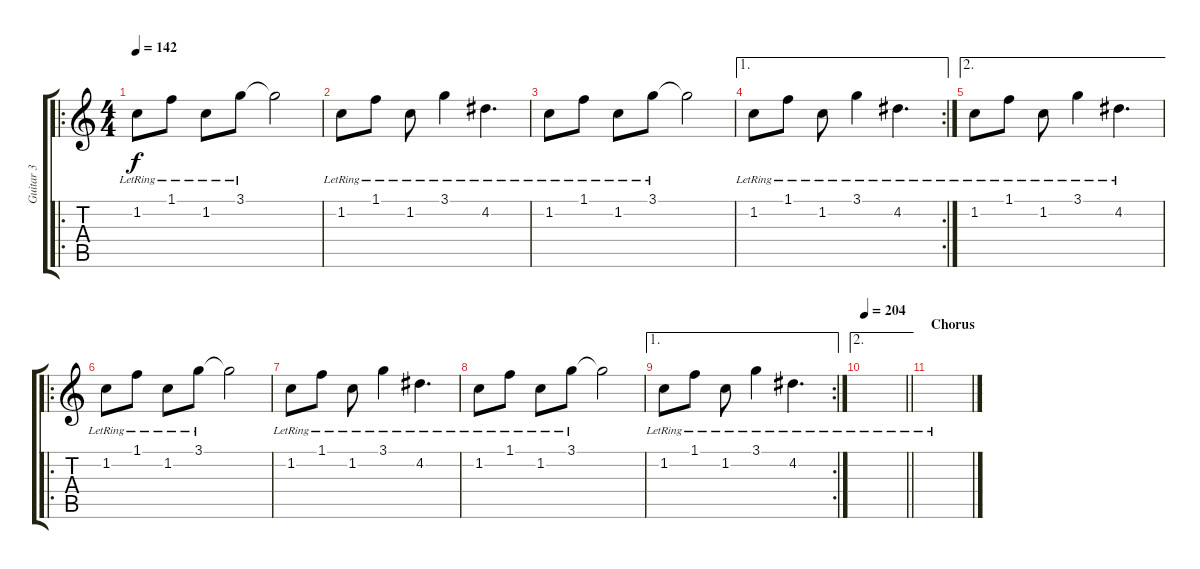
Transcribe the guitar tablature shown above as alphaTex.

\track ("Guitar 3" "Guitar 3") {instrument distortionguitar}
\staff {score tabs}
\tuning (E4 B3 G3 D3 A2 E2) {hide}
\ro
\ts (4 4)
\tempo 142
\clef g2
\ks c
1.2{lr}.8{dy f} 1.1{lr}.8 1.2{lr}.8 3.1{lr}.8 3.1{t}.2 |
1.2{lr}.8 1.1{lr}.8 1.2{lr}.8 3.1{lr}.4 4.2{lr}.4{d} |
1.2{lr}.8 1.1{lr}.8 1.2{lr}.8 3.1{lr}.8 3.1{t}.2 |
\ae 1
\rc 2
1.2{lr}.8 1.1{lr}.8 1.2{lr}.8 3.1{lr}.4 4.2{lr}.4{d} |
\ae 2
1.2{lr}.8 1.1{lr}.8 1.2{lr}.8 3.1{lr}.4 4.2{lr}.4{d} |
\ro
1.2{lr}.8 1.1{lr}.8 1.2{lr}.8 3.1{lr}.8 3.1{t}.2 |
1.2{lr}.8 1.1{lr}.8 1.2{lr}.8 3.1{lr}.4 4.2{lr}.4{d} |
1.2{lr}.8 1.1{lr}.8 1.2{lr}.8 3.1{lr}.8 3.1{t}.2 |
\ae 1
\rc 2
1.2{lr}.8 1.1{lr}.8 1.2{lr}.8 3.1{lr}.4 4.2{lr}.4{d} |
\ae 2
\tempo 204
\barLineRight lightlight
|
\section ("" "Chorus")
